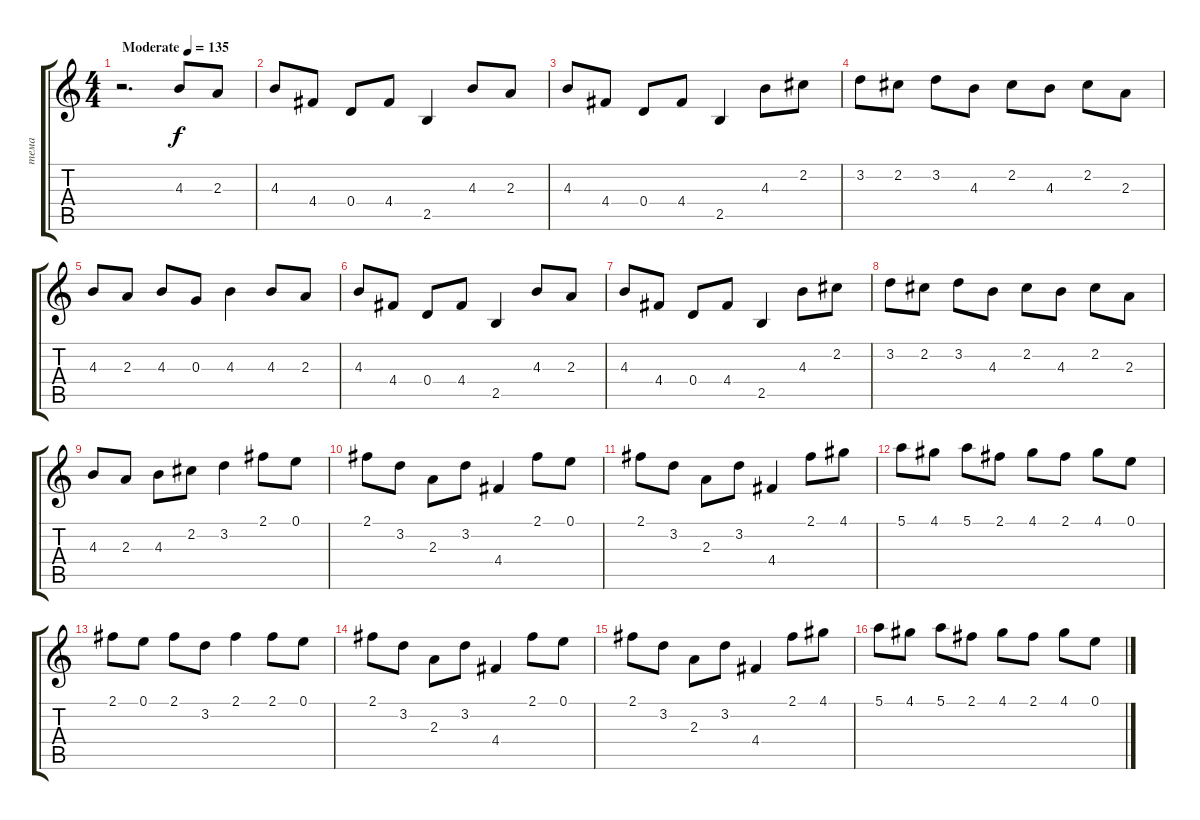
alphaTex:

\track ("тема" "тема") {instrument overdrivenguitar}
\staff {score tabs}
\tuning (E4 B3 G3 D3 A2 E2) {hide}
\ts (4 4)
\tempo (135 "Moderate")
\clef g2
\ks c
r.2{d dy f instrument overdrivenguitar} 4.3.8 2.3.8 |
4.3.8 4.4.8 0.4.8 4.4.8 2.5.4 4.3.8 2.3.8 |
4.3.8 4.4.8 0.4.8 4.4.8 2.5.4 4.3.8 2.2.8 |
3.2.8 2.2.8 3.2.8 4.3.8 2.2.8 4.3.8 2.2.8 2.3.8 |
4.3.8 2.3.8 4.3.8 0.3.8 4.3.4 4.3.8 2.3.8 |
4.3.8 4.4.8 0.4.8 4.4.8 2.5.4 4.3.8 2.3.8 |
4.3.8 4.4.8 0.4.8 4.4.8 2.5.4 4.3.8 2.2.8 |
3.2.8 2.2.8 3.2.8 4.3.8 2.2.8 4.3.8 2.2.8 2.3.8 |
4.3.8 2.3.8 4.3.8 2.2.8 3.2.4 2.1.8 0.1.8 |
2.1.8 3.2.8 2.3.8 3.2.8 4.4.4 2.1.8 0.1.8 |
2.1.8 3.2.8 2.3.8 3.2.8 4.4.4 2.1.8 4.1.8 |
5.1.8 4.1.8 5.1.8 2.1.8 4.1.8 2.1.8 4.1.8 0.1.8 |
2.1.8 0.1.8 2.1.8 3.2.8 2.1.4 2.1.8 0.1.8 |
2.1.8 3.2.8 2.3.8 3.2.8 4.4.4 2.1.8 0.1.8 |
2.1.8 3.2.8 2.3.8 3.2.8 4.4.4 2.1.8 4.1.8 |
5.1.8 4.1.8 5.1.8 2.1.8 4.1.8 2.1.8 4.1.8 0.1.8
